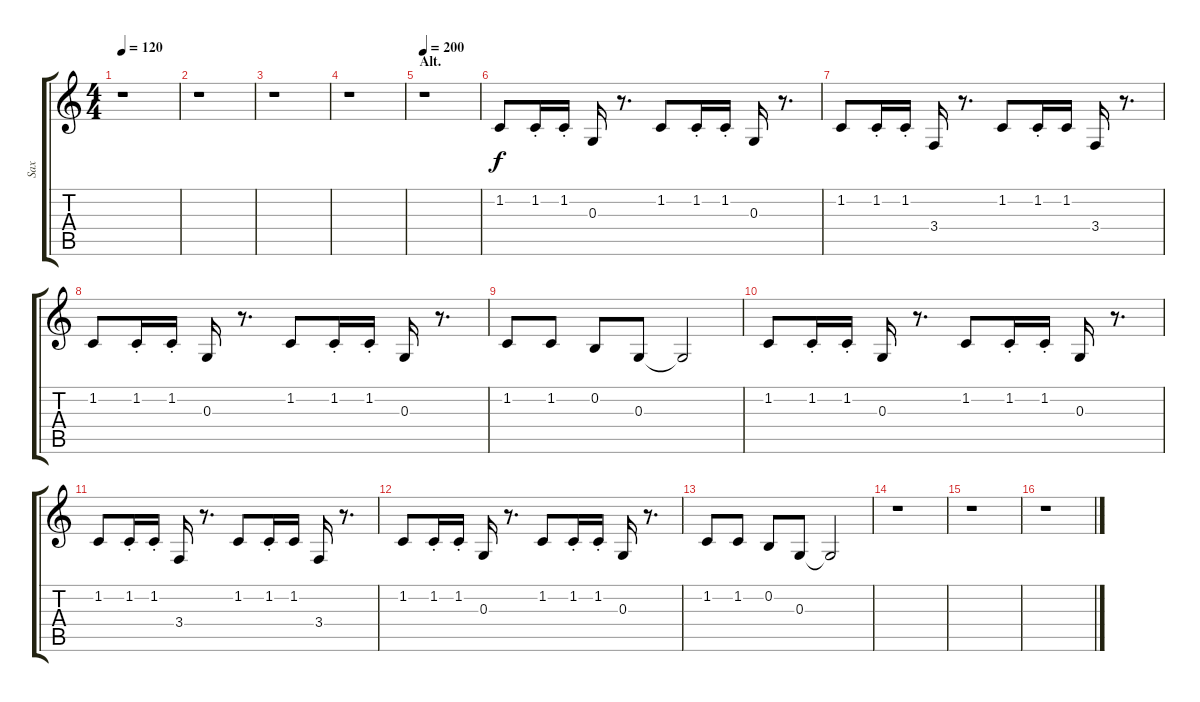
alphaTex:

\track ("Sax" "Sax") {instrument altosax}
\staff {score tabs}
\tuning (E4 B3 G3 D3 A2 E2) {hide}
\ts (4 4)
\tempo 120
\clef g2
\ks c
r.1{dy f} |
r.1 |
r.1 |
r.1 |
\section ("" "Alt.")
\tempo 200
r.1 |
1.2.8 1.2{st}.16 1.2{st}.16 0.3.16 r.8{d} 1.2.8 1.2{st}.16 1.2{st}.16 0.3.16 r.8{d} |
1.2.8 1.2{st}.16 1.2{st}.16 3.4.16 r.8{d} 1.2.8 1.2{st}.16 1.2.16 3.4.16 r.8{d} |
1.2.8 1.2{st}.16 1.2{st}.16 0.3.16 r.8{d} 1.2.8 1.2{st}.16 1.2{st}.16 0.3.16 r.8{d} |
1.2.8 1.2.8 0.2.8 0.3.8 0.3{t}.2 |
1.2.8 1.2{st}.16 1.2{st}.16 0.3.16 r.8{d} 1.2.8 1.2{st}.16 1.2{st}.16 0.3.16 r.8{d} |
1.2.8 1.2{st}.16 1.2{st}.16 3.4.16 r.8{d} 1.2.8 1.2{st}.16 1.2.16 3.4.16 r.8{d} |
1.2.8 1.2{st}.16 1.2{st}.16 0.3.16 r.8{d} 1.2.8 1.2{st}.16 1.2{st}.16 0.3.16 r.8{d} |
1.2.8 1.2.8 0.2.8 0.3.8 0.3{t}.2 |
r.1 |
r.1 |
r.1
